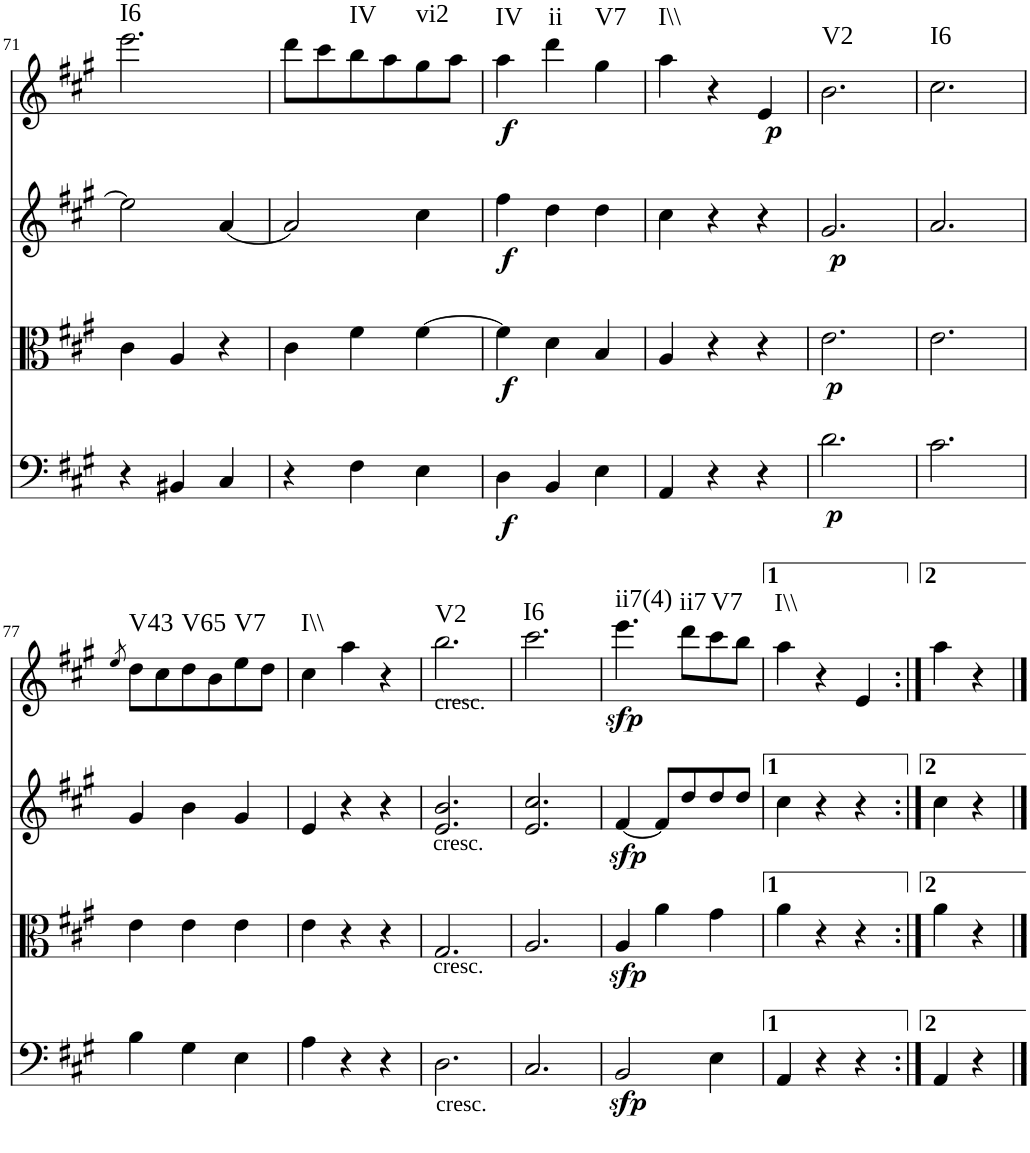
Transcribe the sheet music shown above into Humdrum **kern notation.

**kern	**dynam	**kern	**dynam	**kern	**dynam	**kern	**dynam	**harte
*part4	*part4	*part3	*part3	*part2	*part2	*part1	*part1	*part1
*staff4	*staff4	*staff3	*staff3	*staff2	*staff2	*staff1	*staff1	*
*I"Violoncello	*	*I"Viola	*	*I"Violin 2	*	*I"Violin 1	*	*
*I'Vc	*	*I'Vla	*	*I'Vln	*	*I'Vln	*	*
!!LO:PB:g=z
*clefF4	*	*clefC3	*	*clefG2	*	*clefG2	*	*
*k[f#c#g#]	*	*k[f#c#g#]	*	*k[f#c#g#]	*	*k[f#c#g#]	*	*
*M3/4	*	*M3/4	*	*M3/4	*	*M3/4	*	*
=71	=71	=71	=71	=71	=71	=71	=71	=71
!	!	!	!	!	!	!	!	!LO:H:kt=I6
4r	.	4c#\	.	2ee\]	.	2.eee\	.	N
4BB#X/	.	4A/	.	.	.	.	.	.
4C#/	.	4r	.	[4a/	.	.	.	.
=72	=72	=72	=72	=72	=72	=72	=72	=72
4r	.	4c#\	.	2a/]	.	8ddd\L	.	.
.	.	.	.	.	.	8ccc#\	.	.
!	!	!	!	!	!	!	!	!LO:H:kt=IV
4F#\	.	4f#\	.	.	.	8bb\	.	N
.	.	.	.	.	.	8aa\	.	.
!	!	!	!	!	!	!	!	!LO:H:kt=vi2
4E\	.	[4f#\	.	4cc#\	.	8gg#\	.	N
.	.	.	.	.	.	8aa\J	.	.
=73	=73	=73	=73	=73	=73	=73	=73	=73
!	!LO:DY:b	!	!LO:DY:b	!	!LO:DY:b	!	!LO:DY:b	!LO:H:kt=IV
4D\	f	4f#\]	f	4ff#\	f	4aa\	f	N
!	!	!	!	!	!	!	!	!LO:H:kt=ii
4BB/	.	4d\	.	4dd\	.	4ddd\	.	N
!	!	!	!	!	!	!	!	!LO:H:kt=V7
4E\	.	4B/	.	4dd\	.	4gg#\	.	N
=74	=74	=74	=74	=74	=74	=74	=74	=74
!	!	!	!	!	!	!	!	!LO:H:kt=I\\
4AA/	.	4A/	.	4cc#\	.	4aa\	.	N
4r	.	4r	.	4r	.	4r	.	.
!	!	!	!	!	!	!	!LO:DY:b	!
4r	.	4r	.	4r	.	4e/	p	.
=75	=75	=75	=75	=75	=75	=75	=75	=75
!	!LO:DY:b	!	!LO:DY:b	!	!LO:DY:b	!	!	!LO:H:kt=V2
2.d\	p	2.e\	p	2.g#/	p	2.b\	.	N
=76	=76	=76	=76	=76	=76	=76	=76	=76
!	!	!	!	!	!	!	!	!LO:H:kt=I6
2.c#\	.	2.e\	.	2.a/	.	2.cc#\	.	N
!!LO:LB:g=z
=77	=77	=77	=77	=77	=77	=77	=77	=77
.	.	.	.	.	.	8qee/	.	.
!	!	!	!	!	!	!	!	!LO:H:kt=V43
4B\	.	4e\	.	4g#/	.	8dd\L	.	N
.	.	.	.	.	.	8cc#\	.	.
!	!	!	!	!	!	!	!	!LO:H:kt=V65
4G#\	.	4e\	.	4b\	.	8dd\	.	N
.	.	.	.	.	.	8b\	.	.
!	!	!	!	!	!	!	!	!LO:H:kt=V7
4E\	.	4e\	.	4g#/	.	8ee\	.	N
.	.	.	.	.	.	8dd\J	.	.
=78	=78	=78	=78	=78	=78	=78	=78	=78
!	!	!	!	!	!	!	!	!LO:H:kt=I\\
4A\	.	4e\	.	4e/	.	4cc#\	.	N
4r	.	4r	.	4r	.	4aa\	.	.
4r	.	4r	.	4r	.	4r	.	.
=79	=79	=79	=79	=79	=79	=79	=79	=79
!	!	!	!	!	!	!LO:TX:a:t=cresc.	!	!
!	!	!	!	!LO:TX:b:t=cresc.	!	!	!	!
!	!	!LO:TX:b:t=cresc.	!	!	!	!	!	!
!LO:TX:b:t=cresc.	!	!	!	!	!	!	!	!LO:H:kt=V2
2.D\	.	2.G#/	.	2.e/ 2.b/	.	2.bb\	.	N
=80	=80	=80	=80	=80	=80	=80	=80	=80
!	!	!	!	!	!	!	!	!LO:H:kt=I6
2.C#/	.	2.A/	.	2.e/ 2.cc#/	.	2.ccc#\	.	N
=81	=81	=81	=81	=81	=81	=81	=81	=81
!	!LO:DY:b	!	!LO:DY:b	!	!LO:DY:b	!	!LO:DY:b	!LO:H:kt=ii7(4)
2BB/	sfp	4A/	sfp	[4f#/	sfp	4.eee\	sfp	N
.	.	4a\	.	8f#/L]	.	.	.	.
!	!	!	!	!	!	!	!	!LO:H:kt=ii7
.	.	.	.	8dd/	.	8ddd\L	.	N
!	!	!	!	!	!	!	!	!LO:H:kt=V7
4E\	.	4g#\	.	8dd/	.	8ccc#\	.	N
.	.	.	.	8dd/J	.	8bb\J	.	.
=82	=82	=82	=82	=82	=82	=82	=82	=82
!	!	!	!	!	!	!	!	!LO:H:kt=I\\
4AA/	.	4a\	.	4cc#\	.	4aa\	.	N
4r	.	4r	.	4r	.	4r	.	.
4r	.	4r	.	4r	.	4e/	.	.
=83:|!	=83:|!	=83:|!	=83:|!	=83:|!	=83:|!	=83:|!	=83:|!	=83:|!
4AA/	.	4a\	.	4cc#\	.	4aa\	.	.
4r	.	4r	.	4r	.	4r	.	.
==	==	==	==	==	==	==	==	==
*-	*-	*-	*-	*-	*-	*-	*-	*-
